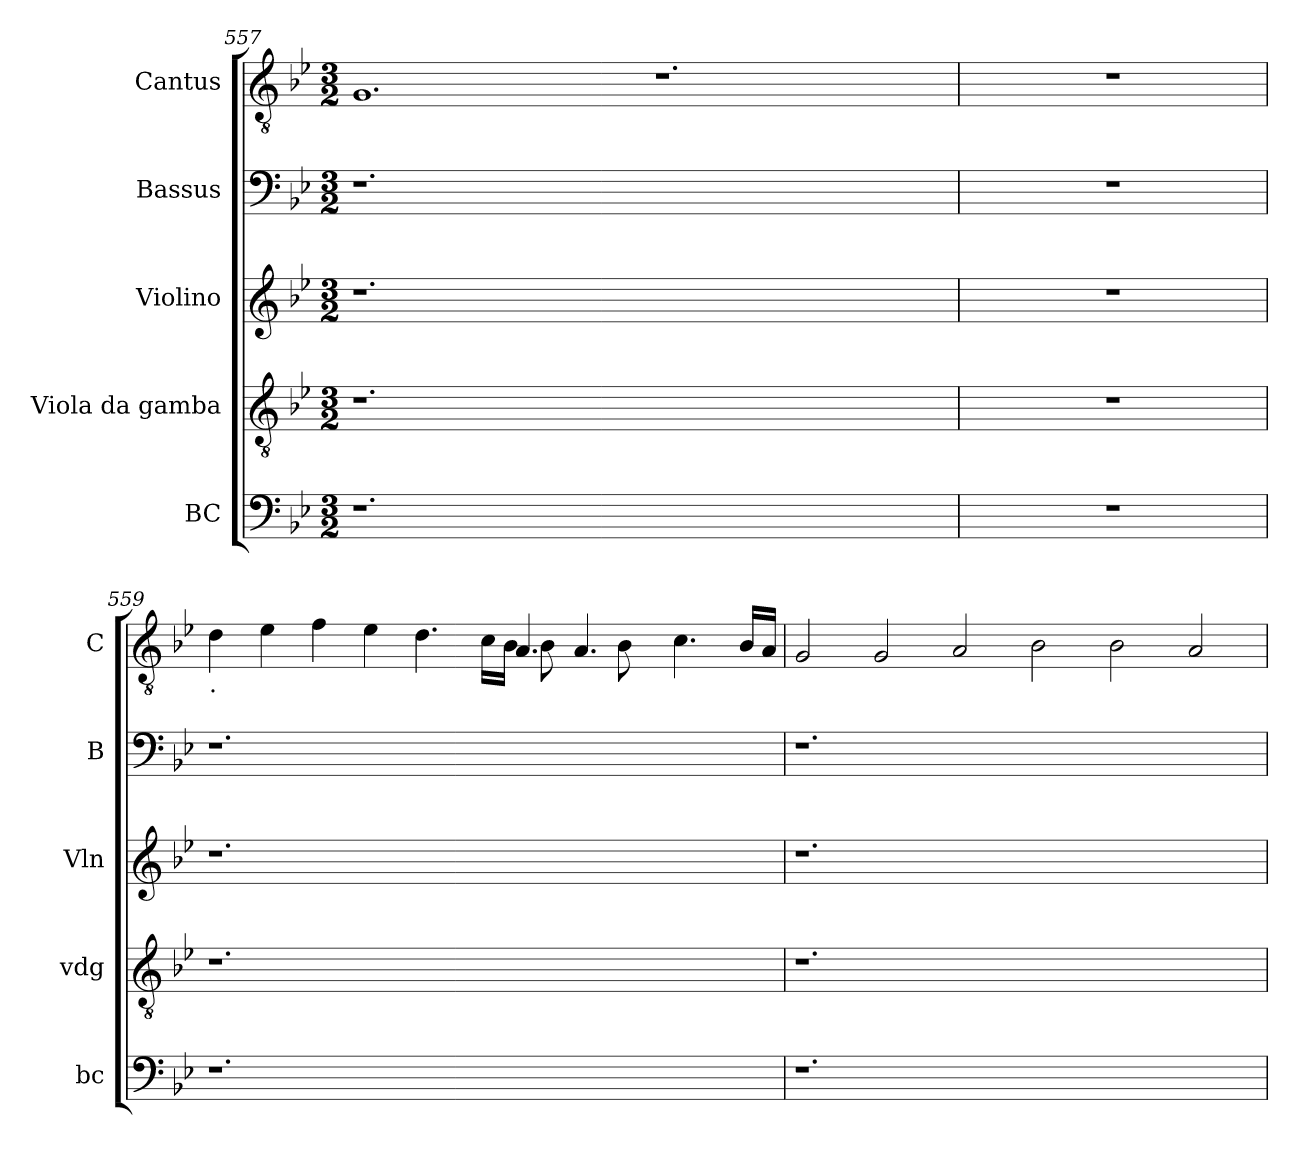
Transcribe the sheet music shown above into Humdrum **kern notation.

**kern	**kern	**kern	**kern	**kern
*part5	*part4	*part3	*part2	*part1
*staff5	*staff4	*staff3	*staff2	*staff1
*I"BC	*I"Viola da gamba	*I"Violino	*I"Bassus	*I"Cantus
*I'bc	*I'vdg	*I'Vln	*I'B	*I'C
!!LO:LB:g=z
*clefF4	*clefGv2	*clefG2	*clefF4	*clefGv2
*k[b-e-]	*k[b-e-]	*k[b-e-]	*k[b-e-]	*k[b-e-]
*B-:	*B-:	*B-:	*B-:	*B-:
*M3/2	*M3/2	*M3/2	*M3/2	*M3/2
=557	=557	=557	=557	=557
1.r	1.r	1.r	1.r	1.G
1.ryy	1.ryy	1.ryy	1.ryy	1.r
=558	=558	=558	=558	=558
1.r	1.r	1.r	1.r	1.r
=559	=559	=559	=559	=559
*	*	*	*	*^
!	!	!	!	!LO:TX:b:t=.	!
1.r	1.r	1.r	1.r	4d\	1ryy
.	.	.	.	4e-\	.
.	.	.	.	4f\	.
.	.	.	.	4e-\	.
.	.	.	.	4.d\	4..ryy
.	.	.	.	16c\LL	.
.	.	.	.	16B-\JJ	4.A/
1ryy	1ryy	1ryy	1ryy	8B-\	.
.	.	.	.	4.A/	.
.	.	.	.	.	8B-\
.	.	.	.	.	2ryy
.	.	.	.	4.c\	.
.	.	.	.	16B-/LL	.
.	.	.	.	16A/JJ	16ryy
*	*	*	*	*v	*v
=560	=560	=560	=560	=560
1.r	1.r	1.r	1.r	2G/
.	.	.	.	2G/
.	.	.	.	2A/
1.ryy	1.ryy	1.ryy	1.ryy	2B-\
.	.	.	.	2B-\
.	.	.	.	2A/
=	=	=	=	=
*-	*-	*-	*-	*-
